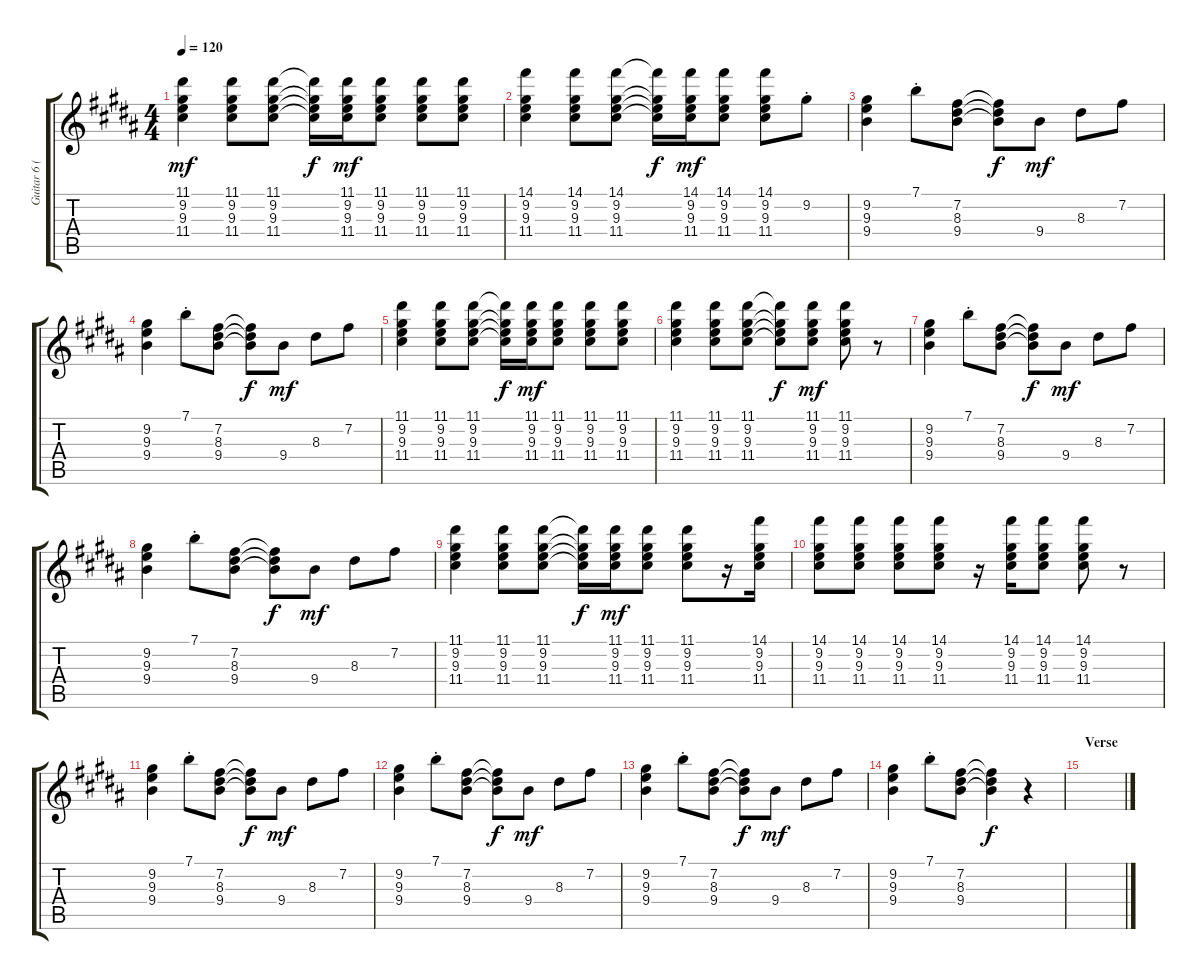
\track ("Guitar 6 (Clean)" "Guitar 6 (") {instrument electricguitarclean}
\staff {score tabs}
\tuning (E4 B3 G3 D3 A2 E2) {hide}
\ts (4 4)
\tempo 120
\clef g2
\ks b
(11.1 9.2 9.3 11.4).4{dy mf} (11.1 9.2 9.3 11.4).8 (11.1 9.2 9.3 11.4).8 (11.1{t} 9.2{t} 9.3{t} 11.4{t}).16{dy f} (11.1 9.2 9.3 11.4).16{dy mf} (11.1 9.2 9.3 11.4).8 (11.1 9.2 9.3 11.4).8 (11.1 9.2 9.3 11.4).8 |
(14.1 9.2 9.3 11.4).4 (14.1 9.2 9.3 11.4).8 (14.1 9.2 9.3 11.4).8 (14.1{t} 9.2{t} 9.3{t} 11.4{t}).16{dy f} (14.1 9.2 9.3 11.4).16{dy mf} (14.1 9.2 9.3 11.4).8 (14.1 9.2 9.3 11.4).8 9.2{st}.8 |
(9.2 9.3 9.4).4 7.1{st}.8 (7.2 8.3 9.4).8 (7.2{t} 8.3{t} 9.4{t}).8{dy f} 9.4.8{dy mf} 8.3.8 7.2.8 |
(9.2 9.3 9.4).4 7.1{st}.8 (7.2 8.3 9.4).8 (7.2{t} 8.3{t} 9.4{t}).8{dy f} 9.4.8{dy mf} 8.3.8 7.2.8 |
(11.1 9.2 9.3 11.4).4 (11.1 9.2 9.3 11.4).8 (11.1 9.2 9.3 11.4).8 (11.1{t} 9.2{t} 9.3{t} 11.4{t}).16{dy f} (11.1 9.2 9.3 11.4).16{dy mf} (11.1 9.2 9.3 11.4).8 (11.1 9.2 9.3 11.4).8 (11.1 9.2 9.3 11.4).8 |
(11.1 9.2 9.3 11.4).4 (11.1 9.2 9.3 11.4).8 (11.1 9.2 9.3 11.4).8 (11.1{t} 9.2{t} 9.3{t} 11.4{t}).8{dy f} (11.1 9.2 9.3 11.4).8{dy mf} (11.1 9.2 9.3 11.4).8 r.8 |
(9.2 9.3 9.4).4 7.1{st}.8 (7.2 8.3 9.4).8 (7.2{t} 8.3{t} 9.4{t}).8{dy f} 9.4.8{dy mf} 8.3.8 7.2.8 |
(9.2 9.3 9.4).4 7.1{st}.8 (7.2 8.3 9.4).8 (7.2{t} 8.3{t} 9.4{t}).8{dy f} 9.4.8{dy mf} 8.3.8 7.2.8 |
(11.1 9.2 9.3 11.4).4 (11.1 9.2 9.3 11.4).8 (11.1 9.2 9.3 11.4).8 (11.1{t} 9.2{t} 9.3{t} 11.4{t}).16{dy f} (11.1 9.2 9.3 11.4).16{dy mf} (11.1 9.2 9.3 11.4).8 (11.1 9.2 9.3 11.4).8 r.16 (14.1 9.2 9.3 11.4).16 |
(14.1 9.2 9.3 11.4).8 (14.1 9.2 9.3 11.4).8 (14.1 9.2 9.3 11.4).8 (14.1 9.2 9.3 11.4).8 r.16 (14.1 9.2 9.3 11.4).16 (14.1 9.2 9.3 11.4).8 (14.1 9.2 9.3 11.4).8 r.8 |
(9.2 9.3 9.4).4 7.1{st}.8 (7.2 8.3 9.4).8 (7.2{t} 8.3{t} 9.4{t}).8{dy f} 9.4.8{dy mf} 8.3.8 7.2.8 |
(9.2 9.3 9.4).4 7.1{st}.8 (7.2 8.3 9.4).8 (7.2{t} 8.3{t} 9.4{t}).8{dy f} 9.4.8{dy mf} 8.3.8 7.2.8 |
(9.2 9.3 9.4).4 7.1{st}.8 (7.2 8.3 9.4).8 (7.2{t} 8.3{t} 9.4{t}).8{dy f} 9.4.8{dy mf} 8.3.8 7.2.8 |
(9.2 9.3 9.4).4 7.1{st}.8 (7.2 8.3 9.4).8 (7.2{t} 8.3{t} 9.4{t}).4{dy f} r.4 |
\section ("" "Verse")
